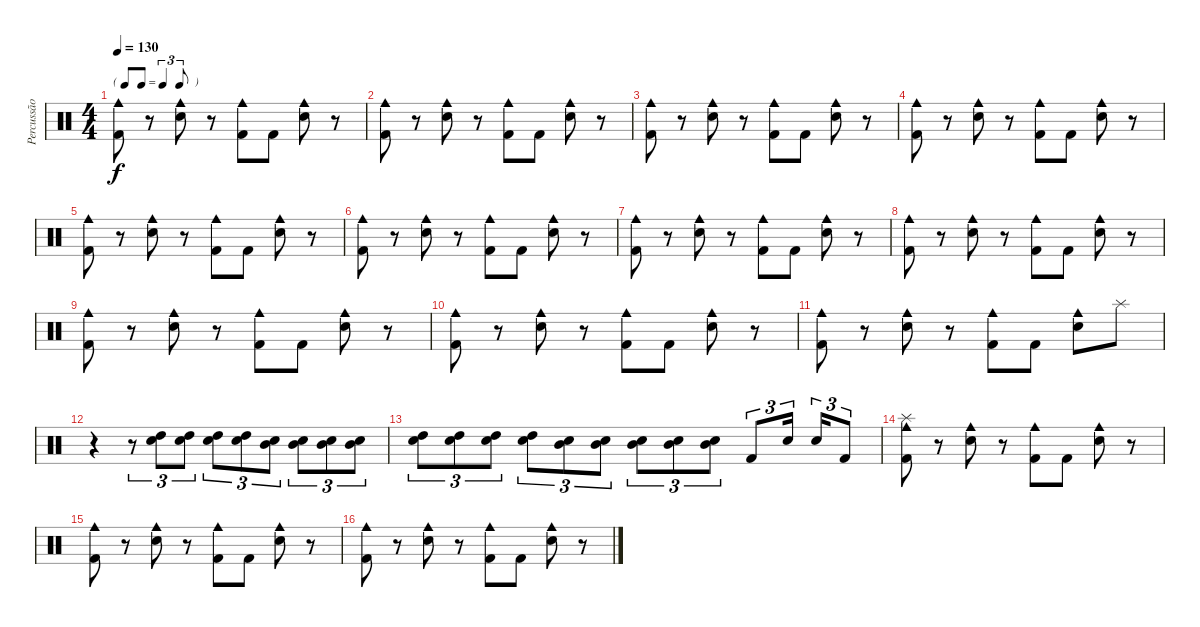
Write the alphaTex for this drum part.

\track ("Percussão" "Percussão") {instrument percussion}
\staff {score}
\articulation defaults
\ts (4 4)
\tf triplet8th
\tempo 130
\clef neutral
\ks c
("Cowbell medium (hit)" "Kick (hit) 2").8{dy f} r.8 ("Cowbell medium (hit)" "Snare (hit) 2").8 r.8 ("Cowbell medium (hit)" "Kick (hit) 2").8 "Kick (hit) 2".8 ("Cowbell medium (hit)" "Snare (hit) 2").8 r.8 |
("Cowbell medium (hit)" "Kick (hit) 2").8 r.8 ("Cowbell medium (hit)" "Snare (hit) 2").8 r.8 ("Cowbell medium (hit)" "Kick (hit) 2").8 "Kick (hit) 2".8 ("Cowbell medium (hit)" "Snare (hit) 2").8 r.8 |
("Cowbell medium (hit)" "Kick (hit) 2").8 r.8 ("Cowbell medium (hit)" "Snare (hit) 2").8 r.8 ("Cowbell medium (hit)" "Kick (hit) 2").8 "Kick (hit) 2".8 ("Cowbell medium (hit)" "Snare (hit) 2").8 r.8 |
("Cowbell medium (hit)" "Kick (hit) 2").8 r.8 ("Cowbell medium (hit)" "Snare (hit) 2").8 r.8 ("Cowbell medium (hit)" "Kick (hit) 2").8 "Kick (hit) 2".8 ("Cowbell medium (hit)" "Snare (hit) 2").8 r.8 |
("Cowbell medium (hit)" "Kick (hit) 2").8 r.8 ("Cowbell medium (hit)" "Snare (hit) 2").8 r.8 ("Cowbell medium (hit)" "Kick (hit) 2").8 "Kick (hit) 2".8 ("Cowbell medium (hit)" "Snare (hit) 2").8 r.8 |
("Cowbell medium (hit)" "Kick (hit) 2").8 r.8 ("Cowbell medium (hit)" "Snare (hit) 2").8 r.8 ("Cowbell medium (hit)" "Kick (hit) 2").8 "Kick (hit) 2".8 ("Cowbell medium (hit)" "Snare (hit) 2").8 r.8 |
("Cowbell medium (hit)" "Kick (hit) 2").8 r.8 ("Cowbell medium (hit)" "Snare (hit) 2").8 r.8 ("Cowbell medium (hit)" "Kick (hit) 2").8 "Kick (hit) 2".8 ("Cowbell medium (hit)" "Snare (hit) 2").8 r.8 |
("Cowbell medium (hit)" "Kick (hit) 2").8 r.8 ("Cowbell medium (hit)" "Snare (hit) 2").8 r.8 ("Cowbell medium (hit)" "Kick (hit) 2").8 "Kick (hit) 2".8 ("Cowbell medium (hit)" "Snare (hit) 2").8 r.8 |
("Cowbell medium (hit)" "Kick (hit) 2").8 r.8 ("Cowbell medium (hit)" "Snare (hit) 2").8 r.8 ("Cowbell medium (hit)" "Kick (hit) 2").8 "Kick (hit) 2".8 ("Cowbell medium (hit)" "Snare (hit) 2").8 r.8 |
("Cowbell medium (hit)" "Kick (hit) 2").8 r.8 ("Cowbell medium (hit)" "Snare (hit) 2").8 r.8 ("Cowbell medium (hit)" "Kick (hit) 2").8 "Kick (hit) 2".8 ("Cowbell medium (hit)" "Snare (hit) 2").8 r.8 |
("Cowbell medium (hit)" "Kick (hit) 2").8 r.8 ("Cowbell medium (hit)" "Snare (hit) 2").8 r.8 ("Cowbell medium (hit)" "Kick (hit) 2").8 "Kick (hit) 2".8 ("Cowbell medium (hit)" "Snare (hit) 2").8 "Splash (hit)".8 |
r.4 r.8{tu (3 2)} ("Snare (hit) 2" "High Tom (hit)").8{tu (3 2)} ("Snare (hit) 2" "High Tom (hit)").8{tu (3 2)} ("Snare (hit) 2" "High Tom (hit)").8{tu (3 2)} ("Snare (hit) 2" "High Tom (hit)").8{tu (3 2)} ("Snare (hit) 2" "Mid Tom (hit)").8{tu (3 2)} ("Snare (hit) 2" "Mid Tom (hit)").8{tu (3 2)} ("Snare (hit) 2" "Mid Tom (hit)").8{tu (3 2)} ("Snare (hit) 2" "Mid Tom (hit)").8{tu (3 2)} |
("Snare (hit) 2" "High Tom (hit)").8{tu (3 2)} ("Snare (hit) 2" "High Tom (hit)").8{tu (3 2)} ("Snare (hit) 2" "High Tom (hit)").8{tu (3 2)} ("Snare (hit) 2" "High Tom (hit)").8{tu (3 2)} ("Snare (hit) 2" "Mid Tom (hit)").8{tu (3 2)} ("Snare (hit) 2" "Mid Tom (hit)").8{tu (3 2)} ("Snare (hit) 2" "Mid Tom (hit)").8{tu (3 2)} ("Snare (hit) 2" "Mid Tom (hit)").8{tu (3 2)} ("Snare (hit) 2" "Mid Tom (hit)").8{tu (3 2)} "Kick (hit) 2".8{tu (3 2)} "Snare (hit) 2".16{tu (3 2)} "Snare (hit) 2".16{tu (3 2)} "Kick (hit) 2".8{tu (3 2)} |
("Cowbell medium (hit)" "Kick (hit) 2" "Splash (hit)").8 r.8 ("Cowbell medium (hit)" "Snare (hit) 2").8 r.8 ("Cowbell medium (hit)" "Kick (hit) 2").8 "Kick (hit) 2".8 ("Cowbell medium (hit)" "Snare (hit) 2").8 r.8 |
("Cowbell medium (hit)" "Kick (hit) 2").8 r.8 ("Cowbell medium (hit)" "Snare (hit) 2").8 r.8 ("Cowbell medium (hit)" "Kick (hit) 2").8 "Kick (hit) 2".8 ("Cowbell medium (hit)" "Snare (hit) 2").8 r.8 |
("Cowbell medium (hit)" "Kick (hit) 2").8 r.8 ("Cowbell medium (hit)" "Snare (hit) 2").8 r.8 ("Cowbell medium (hit)" "Kick (hit) 2").8 "Kick (hit) 2".8 ("Cowbell medium (hit)" "Snare (hit) 2").8 r.8
